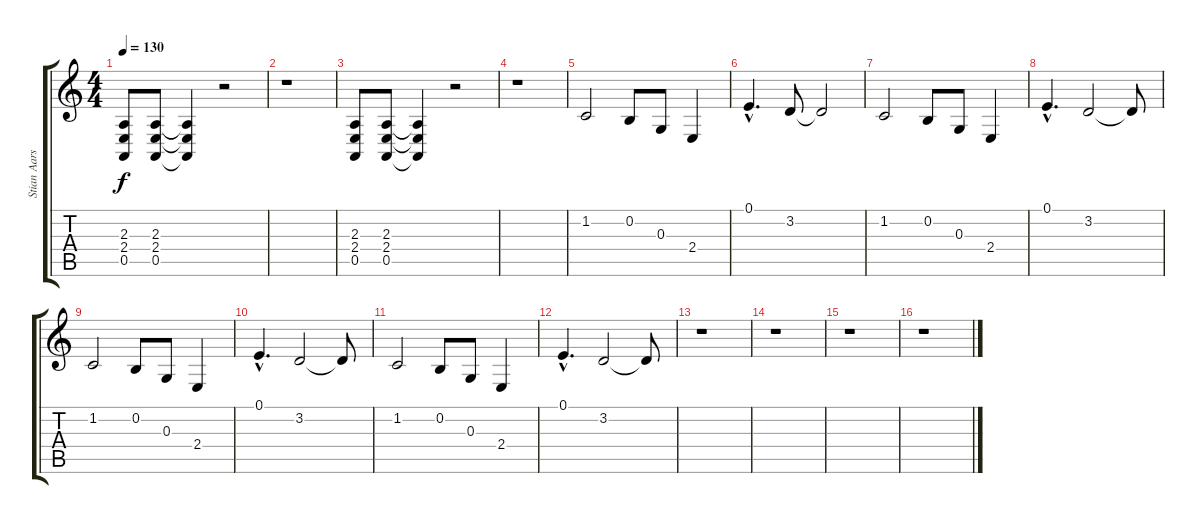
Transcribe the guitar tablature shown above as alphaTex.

\track ("Stian Aarstad" "Stian Aars") {instrument brightacousticpiano}
\staff {score tabs}
\tuning (E4 B3 G3 D3 A2 E2) {hide}
\ts (4 4)
\tempo 130
\clef g2
\ks c
(2.3 2.4 0.5).8{dy f} (2.3 2.4 0.5).8 (2.3{t} 2.4{t} 0.5{t}).4 r.2 |
r.1 |
(2.3 2.4 0.5).8 (2.3 2.4 0.5).8 (2.3{t} 2.4{t} 0.5{t}).4 r.2 |
r.1 |
1.2.2 0.2.8 0.3.8 2.4.4 |
0.1{hac}.4{d} 3.2.8 3.2{t}.2 |
1.2.2 0.2.8 0.3.8 2.4.4 |
0.1{hac}.4{d} 3.2.2 3.2{t}.8 |
1.2.2 0.2.8 0.3.8 2.4.4 |
0.1{hac}.4{d} 3.2.2 3.2{t}.8 |
1.2.2 0.2.8 0.3.8 2.4.4 |
0.1{hac}.4{d} 3.2.2 3.2{t}.8 |
r.1 |
r.1 |
r.1 |
r.1
